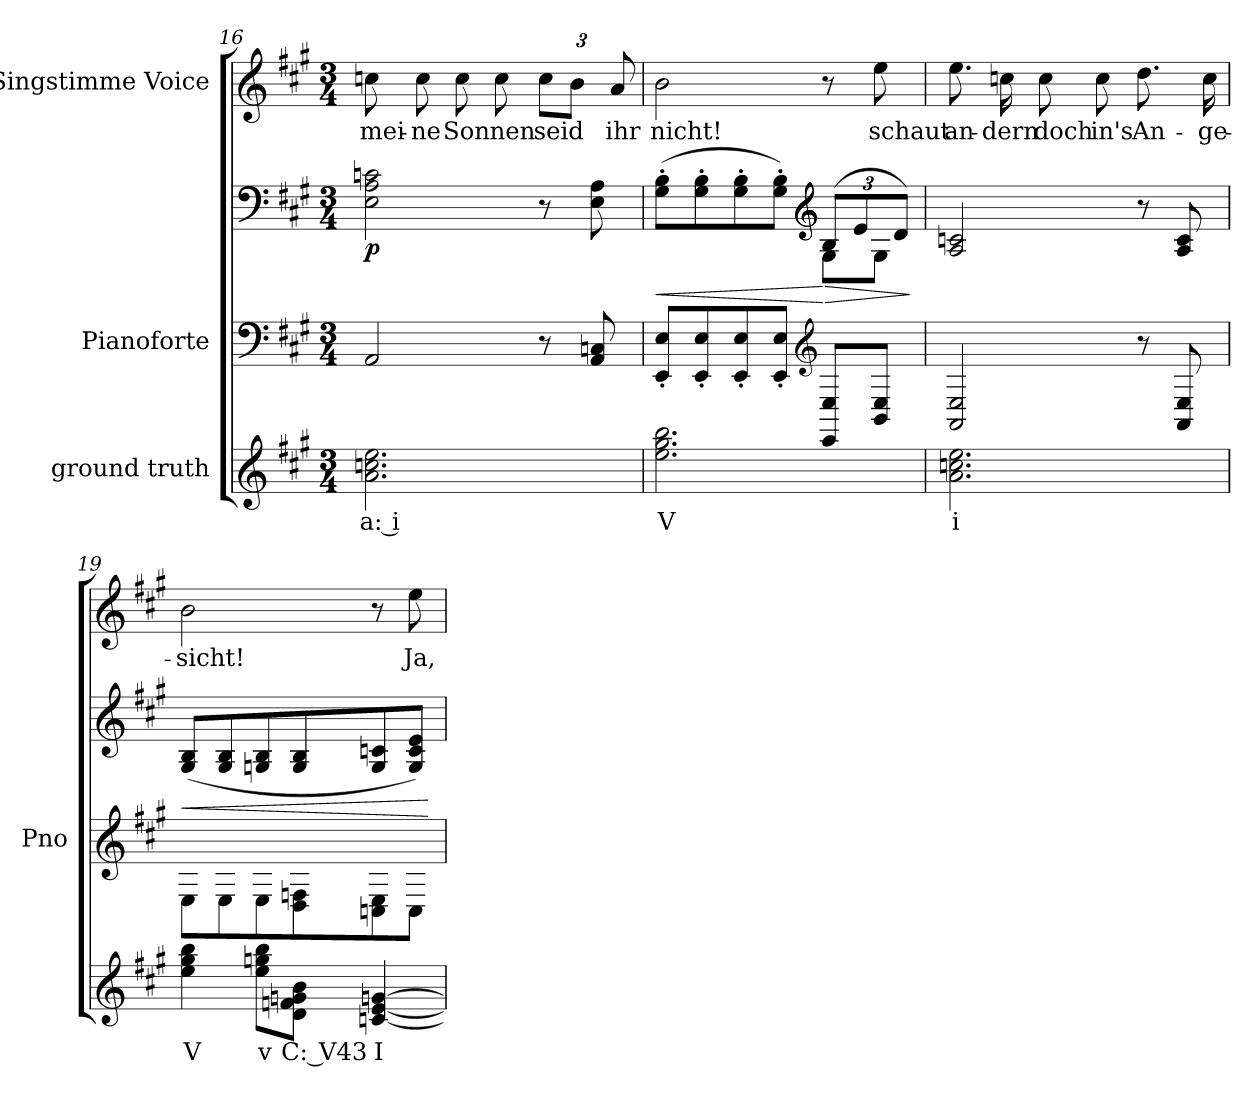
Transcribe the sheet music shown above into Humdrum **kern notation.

**kern	**text	**kern	**kern	**dynam	**kern	**text
*part3	*part3	*part2	*part2	*part2	*part1	*part1
*staff4	*staff4	*staff3	*staff2	*staff2/3	*staff1	*staff1
*I"ground truth	*	*I"Pianoforte	*	*	*I"Singstimme Voice	*
*	*	*I'Pno	*	*	*	*
*	*	*clefF4	*clefF4	*	*clefG2	*
*k[f#c#g#]	*	*k[f#c#g#]	*k[f#c#g#]	*	*k[f#c#g#]	*
*M3/4	*	*M3/4	*M3/4	*	*M3/4	*
=16	=16	=16	=16	=16	=16	=16
!	!	!	!	!LO:DY:b	!	!LO:LY:b
2.a 2.ccn 2.ee	a: i	2AA/	2E\ 2A\ 2cn\	p	8ccn\	mei-
!	!	!	!	!	!	!LO:LY:b
.	.	.	.	.	8cc\	-ne
!	!	!	!	!	!	!LO:LY:b
.	.	.	.	.	8cc\	Son
!	!	!	!	!	!	!LO:LY:b
.	.	.	.	.	8cc\	nen
*	*	*	*	*	*Xbrackettup	*
!	!	!	!	!	!	!LO:LY:b
.	.	8r	8r	.	12cc\L	seid
.	.	.	.	.	12b\J	.
.	.	8AA/ 8Cn/	8E\ 8A\	.	.	.
!	!	!	!	!	!	!LO:LY:b
.	.	.	.	.	12a/	ihr
=17	=17	=17	=17	=17	=17	=17
!	!	!	!	!LO:HP:b	!	!
*	*	*	*^	*	*	*
!	!	!	!	!	!	!	!LO:LY:b
2.ee 2.gg# 2.bb	V	8EE/' 8E/'L	(>8G#\' 8B\'L	4ryy	<	2b\	nicht!
.	.	8EE/' 8E/'	8G#\' 8B\'	.	.	.	.
.	.	8EE/' 8E/'	8G#\' 8B\'	4ryy	.	.	.
.	.	8EE/' 8E/'J	8G#\' 8B\'J)	.	.	.	.
*	*	*clefG2	*clefG2	*	*	*	*
*	*	*	*Xbrackettup	*	*	*	*
!	!	!	!	!	!LO:HP:n=1:b	!	!
.	.	8EE/ 8E/L	(>12B/L	8G#\L	[ >	8r	.
.	.	.	12e/	.	.	.	.
!	!	!	!	!	!	!	!LO:LY:b
.	.	8BB/ 8E/J	.	8G#\J	.	8ee\	schaut
.	.	.	12d/J)	.	.	.	.
*	*	*	*v	*v	*	*	*
.	.	.	.	]	.	.
=18	=18	=18	=18	=18	=18	=18
!	!	!	!	!	!	!LO:LY:b
2.a 2.ccn 2.ee	i	2AA/ 2E/	2A/ 2cn/	.	8.ee\	an-
!	!	!	!	!	!	!LO:LY:b
.	.	.	.	.	16ccn\	-dern
!	!	!	!	!	!	!LO:LY:b
.	.	.	.	.	8cc\	doch
!	!	!	!	!	!	!LO:LY:b
.	.	.	.	.	8cc\	in's
!	!	!	!	!	!	!LO:LY:b
.	.	8r	8r	.	8.dd\	An-
.	.	8AA/ 8E/	8A/ 8c/	.	.	.
!	!	!	!	!	!	!LO:LY:b
.	.	.	.	.	16cc\	-ge-
=19	=19	=19	=19	=19	=19	=19
!	!	!	!	!LO:HP:b	!	!
!	!	!	!	!	!	!LO:LY:b
4ee 4gg# 4bb	V	8E\L	(<8G#/ 8B/L	<	2b\	-sicht!
.	.	8E\	8G#/ 8B/	.	.	.
8ee 8ggn 8bbL	v	8E\	8Gn/ 8B/	.	.	.
8d 8fn 8gn 8bJ	C: V43	8D\ 8Fn\	8G/ 8B/	.	.	.
[4cn [4e [4gn	I	8Cn\ 8E\	8G/ 8cn/	.	8r	.
!	!	!	!	!	!	!LO:LY:b
.	.	8C\J	8G/ 8c/ 8e/J)	.	8ee\	Ja,
.	.	.	.	[	.	.
=	=	=	=	=	=	=
*-	*-	*-	*-	*-	*-	*-
